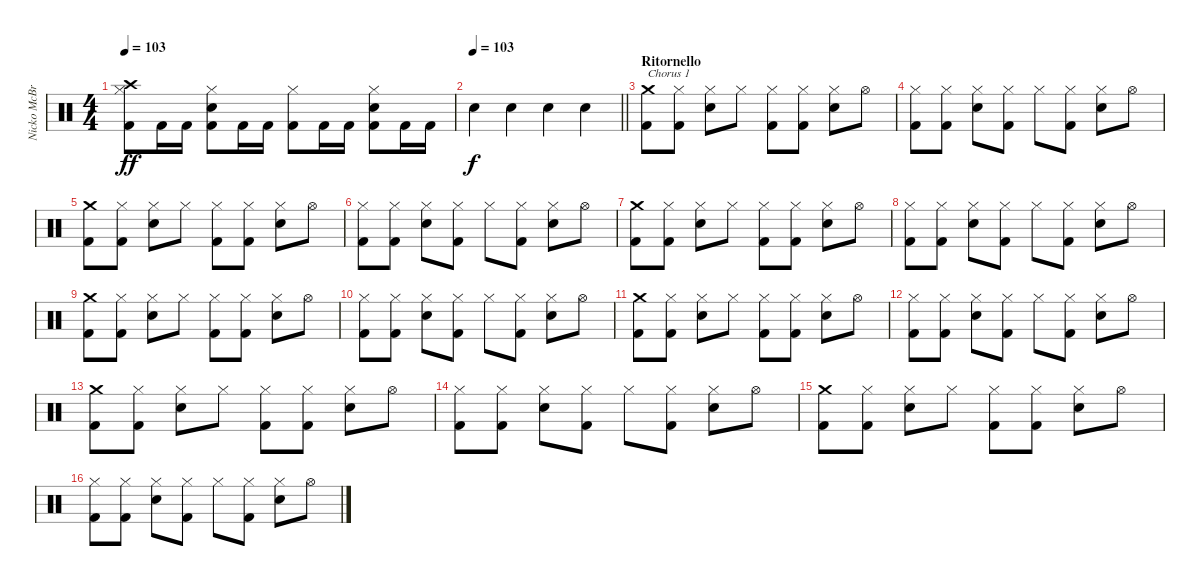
\track ("Nicko McBrain" "Nicko McBr") {instrument percussion}
\staff {score}
\articulation defaults
\ts (4 4)
\tempo 103
\clef neutral
\ks c
("Crash high (hit)" "Hi-Hat (closed)" "Kick (hit) 2").8{dy ff} "Kick (hit) 2".16 "Kick (hit) 2".16 ("Hi-Hat (closed)" "Snare (hit) 2" "Kick (hit) 2").8 "Kick (hit) 2".16 "Kick (hit) 2".16 ("Hi-Hat (closed)" "Kick (hit) 2").8 "Kick (hit) 2".16 "Kick (hit) 2".16 ("Hi-Hat (closed)" "Snare (hit) 2" "Kick (hit) 2").8 "Kick (hit) 2".16 "Kick (hit) 2".16 |
\tempo 103
\barLineRight lightlight "Snare (hit) 2".4{dy f} "Snare (hit) 2".4 "Snare (hit) 2".4 "Snare (hit) 2".4
|
\section ("" "Ritornello")
("Crash medium (hit)" "Kick (hit) 2").8{txt "Chorus 1"} ("Hi-Hat (closed)" "Kick (hit) 2").8 ("Hi-Hat (closed)" "Snare (hit) 2").8 "Hi-Hat (closed)".8 ("Hi-Hat (closed)" "Kick (hit) 2").8 ("Hi-Hat (closed)" "Kick (hit) 2").8 ("Hi-Hat (closed)" "Snare (hit) 2").8 "Hi-Hat (open)".8 |
("Hi-Hat (closed)" "Kick (hit) 2").8 ("Hi-Hat (closed)" "Kick (hit) 2").8 ("Hi-Hat (closed)" "Snare (hit) 2").8 ("Hi-Hat (closed)" "Kick (hit) 2").8 "Hi-Hat (closed)".8 ("Hi-Hat (closed)" "Kick (hit) 2").8 ("Hi-Hat (closed)" "Snare (hit) 2").8 "Hi-Hat (open)".8 |
("Crash medium (hit)" "Kick (hit) 2").8 ("Hi-Hat (closed)" "Kick (hit) 2").8 ("Hi-Hat (closed)" "Snare (hit) 2").8 "Hi-Hat (closed)".8 ("Hi-Hat (closed)" "Kick (hit) 2").8 ("Hi-Hat (closed)" "Kick (hit) 2").8 ("Hi-Hat (closed)" "Snare (hit) 2").8 "Hi-Hat (open)".8 |
("Hi-Hat (closed)" "Kick (hit) 2").8 ("Hi-Hat (closed)" "Kick (hit) 2").8 ("Hi-Hat (closed)" "Snare (hit) 2").8 ("Hi-Hat (closed)" "Kick (hit) 2").8 "Hi-Hat (closed)".8 ("Hi-Hat (closed)" "Kick (hit) 2").8 ("Hi-Hat (closed)" "Snare (hit) 2").8 "Hi-Hat (open)".8 |
("Crash medium (hit)" "Kick (hit) 2").8 ("Hi-Hat (closed)" "Kick (hit) 2").8 ("Hi-Hat (closed)" "Snare (hit) 2").8 "Hi-Hat (closed)".8 ("Hi-Hat (closed)" "Kick (hit) 2").8 ("Hi-Hat (closed)" "Kick (hit) 2").8 ("Hi-Hat (closed)" "Snare (hit) 2").8 "Hi-Hat (open)".8 |
("Hi-Hat (closed)" "Kick (hit) 2").8 ("Hi-Hat (closed)" "Kick (hit) 2").8 ("Hi-Hat (closed)" "Snare (hit) 2").8 ("Hi-Hat (closed)" "Kick (hit) 2").8 "Hi-Hat (closed)".8 ("Hi-Hat (closed)" "Kick (hit) 2").8 ("Hi-Hat (closed)" "Snare (hit) 2").8 "Hi-Hat (open)".8 |
("Crash medium (hit)" "Kick (hit) 2").8 ("Hi-Hat (closed)" "Kick (hit) 2").8 ("Hi-Hat (closed)" "Snare (hit) 2").8 "Hi-Hat (closed)".8 ("Hi-Hat (closed)" "Kick (hit) 2").8 ("Hi-Hat (closed)" "Kick (hit) 2").8 ("Hi-Hat (closed)" "Snare (hit) 2").8 "Hi-Hat (open)".8 |
("Hi-Hat (closed)" "Kick (hit) 2").8 ("Hi-Hat (closed)" "Kick (hit) 2").8 ("Hi-Hat (closed)" "Snare (hit) 2").8 ("Hi-Hat (closed)" "Kick (hit) 2").8 "Hi-Hat (closed)".8 ("Hi-Hat (closed)" "Kick (hit) 2").8 ("Hi-Hat (closed)" "Snare (hit) 2").8 "Hi-Hat (open)".8 |
("Crash medium (hit)" "Kick (hit) 2").8 ("Hi-Hat (closed)" "Kick (hit) 2").8 ("Hi-Hat (closed)" "Snare (hit) 2").8 "Hi-Hat (closed)".8 ("Hi-Hat (closed)" "Kick (hit) 2").8 ("Hi-Hat (closed)" "Kick (hit) 2").8 ("Hi-Hat (closed)" "Snare (hit) 2").8 "Hi-Hat (open)".8 |
("Hi-Hat (closed)" "Kick (hit) 2").8 ("Hi-Hat (closed)" "Kick (hit) 2").8 ("Hi-Hat (closed)" "Snare (hit) 2").8 ("Hi-Hat (closed)" "Kick (hit) 2").8 "Hi-Hat (closed)".8 ("Hi-Hat (closed)" "Kick (hit) 2").8 ("Hi-Hat (closed)" "Snare (hit) 2").8 "Hi-Hat (open)".8 |
("Crash medium (hit)" "Kick (hit) 2").8 ("Hi-Hat (closed)" "Kick (hit) 2").8 ("Hi-Hat (closed)" "Snare (hit) 2").8 "Hi-Hat (closed)".8 ("Hi-Hat (closed)" "Kick (hit) 2").8 ("Hi-Hat (closed)" "Kick (hit) 2").8 ("Hi-Hat (closed)" "Snare (hit) 2").8 "Hi-Hat (open)".8 |
("Hi-Hat (closed)" "Kick (hit) 2").8 ("Hi-Hat (closed)" "Kick (hit) 2").8 ("Hi-Hat (closed)" "Snare (hit) 2").8 ("Hi-Hat (closed)" "Kick (hit) 2").8 "Hi-Hat (closed)".8 ("Hi-Hat (closed)" "Kick (hit) 2").8 ("Hi-Hat (closed)" "Snare (hit) 2").8 "Hi-Hat (open)".8 |
("Crash medium (hit)" "Kick (hit) 2").8 ("Hi-Hat (closed)" "Kick (hit) 2").8 ("Hi-Hat (closed)" "Snare (hit) 2").8 "Hi-Hat (closed)".8 ("Hi-Hat (closed)" "Kick (hit) 2").8 ("Hi-Hat (closed)" "Kick (hit) 2").8 ("Hi-Hat (closed)" "Snare (hit) 2").8 "Hi-Hat (open)".8 |
("Hi-Hat (closed)" "Kick (hit) 2").8 ("Hi-Hat (closed)" "Kick (hit) 2").8 ("Hi-Hat (closed)" "Snare (hit) 2").8 ("Hi-Hat (closed)" "Kick (hit) 2").8 "Hi-Hat (closed)".8 ("Hi-Hat (closed)" "Kick (hit) 2").8 ("Hi-Hat (closed)" "Snare (hit) 2").8 "Hi-Hat (open)".8
